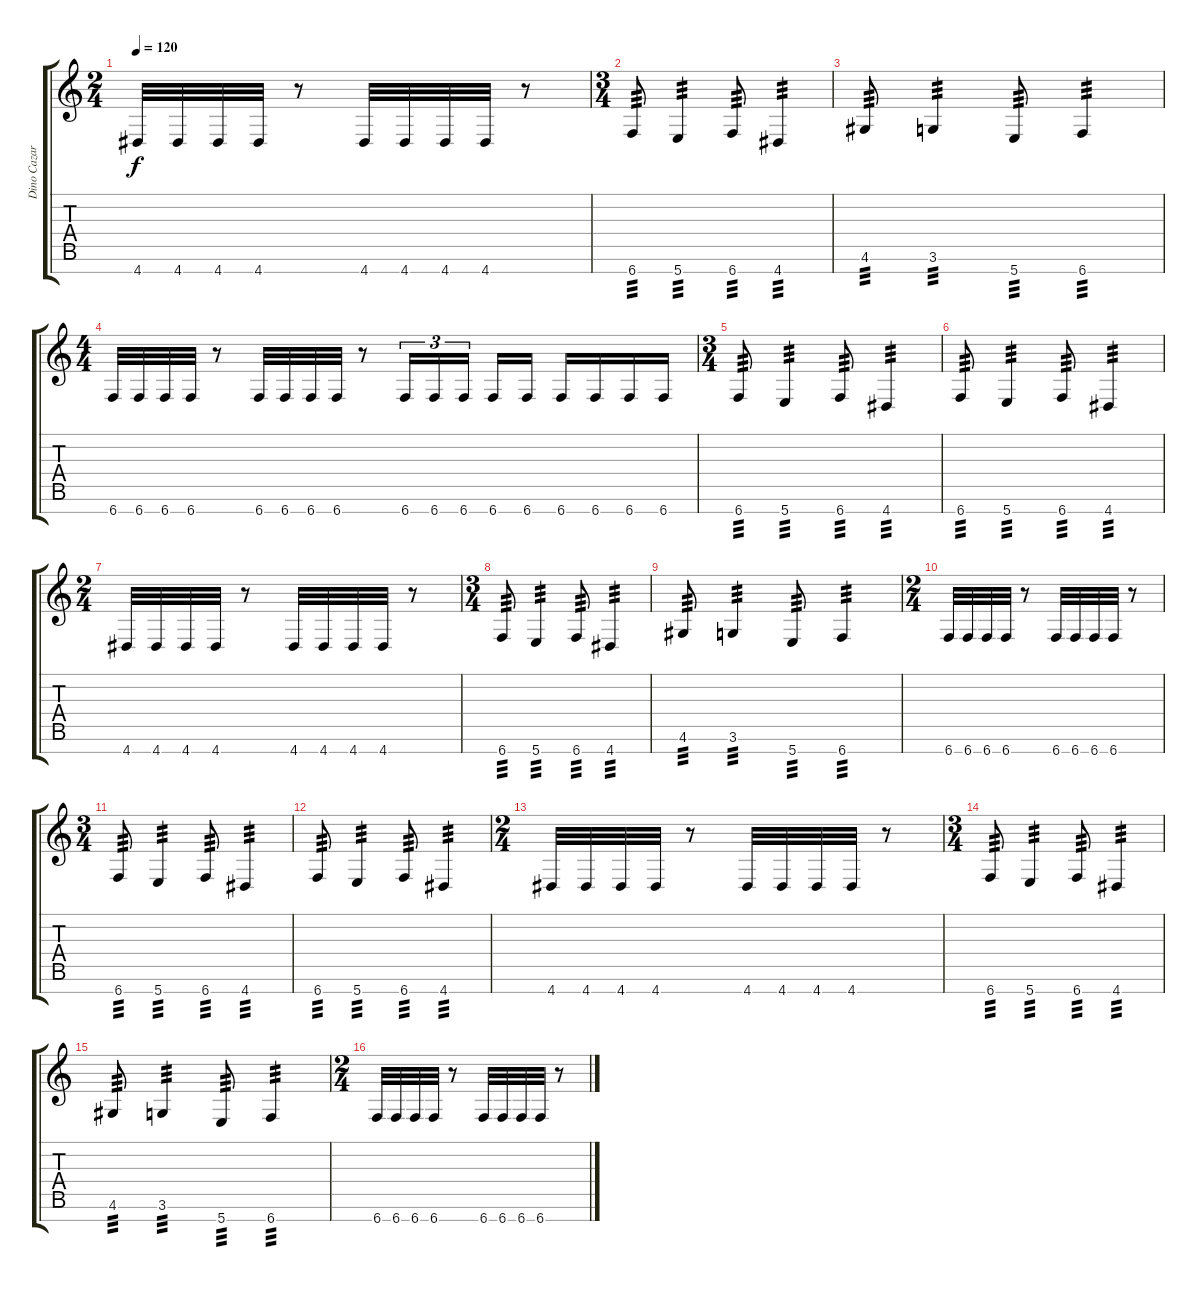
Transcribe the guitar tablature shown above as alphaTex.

\track ("Dino Cazares" "Dino Cazar") {instrument distortionguitar}
\staff {score tabs}
\tuning (E4 B3 G3 D3 A2 E2 B1) {hide}
\ts (2 4)
\tempo 120
\clef g2
\ks c
4.7.32{dy f} 4.7.32 4.7.32 4.7.32 r.8 4.7.32 4.7.32 4.7.32 4.7.32 r.8 |
\ts (3 4)
6.7.8{tp 3} 5.7.4{tp 3} 6.7.8{tp 3} 4.7.4{tp 3} |
4.6.8{tp 3} 3.6.4{tp 3} 5.7.8{tp 3} 6.7.4{tp 3} |
\ts (4 4)
6.7.32 6.7.32 6.7.32 6.7.32 r.8 6.7.32 6.7.32 6.7.32 6.7.32 r.8 6.7.16{tu (3 2)} 6.7.16{tu (3 2)} 6.7.16{tu (3 2) beam splitsecondary} 6.7.16 6.7.16 6.7.16 6.7.16 6.7.16 6.7.16 |
\ts (3 4)
6.7.8{tp 3} 5.7.4{tp 3} 6.7.8{tp 3} 4.7.4{tp 3} |
6.7.8{tp 3} 5.7.4{tp 3} 6.7.8{tp 3} 4.7.4{tp 3} |
\ts (2 4)
4.7.32 4.7.32 4.7.32 4.7.32 r.8 4.7.32 4.7.32 4.7.32 4.7.32 r.8 |
\ts (3 4)
6.7.8{tp 3} 5.7.4{tp 3} 6.7.8{tp 3} 4.7.4{tp 3} |
4.6.8{tp 3} 3.6.4{tp 3} 5.7.8{tp 3} 6.7.4{tp 3} |
\ts (2 4)
6.7.32 6.7.32 6.7.32 6.7.32 r.8 6.7.32 6.7.32 6.7.32 6.7.32 r.8 |
\ts (3 4)
6.7.8{tp 3} 5.7.4{tp 3} 6.7.8{tp 3} 4.7.4{tp 3} |
6.7.8{tp 3} 5.7.4{tp 3} 6.7.8{tp 3} 4.7.4{tp 3} |
\ts (2 4)
4.7.32 4.7.32 4.7.32 4.7.32 r.8 4.7.32 4.7.32 4.7.32 4.7.32 r.8 |
\ts (3 4)
6.7.8{tp 3} 5.7.4{tp 3} 6.7.8{tp 3} 4.7.4{tp 3} |
4.6.8{tp 3} 3.6.4{tp 3} 5.7.8{tp 3} 6.7.4{tp 3} |
\ts (2 4)
6.7.32 6.7.32 6.7.32 6.7.32 r.8 6.7.32 6.7.32 6.7.32 6.7.32 r.8
